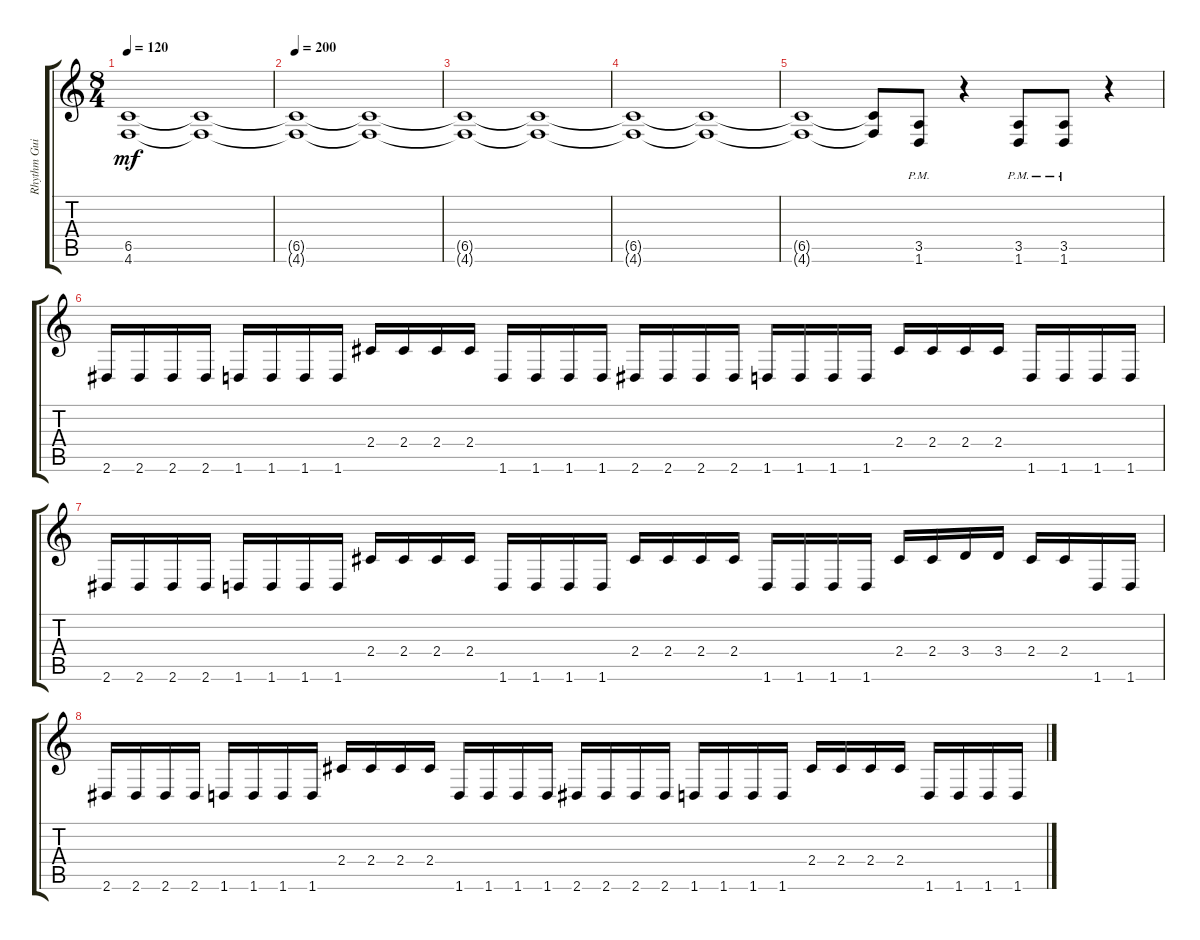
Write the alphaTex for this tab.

\track ("Rhythm Guitar" "Rhythm Gui") {instrument distortionguitar}
\staff {score tabs}
\tuning (Db4 Ab3 E3 B2 Gb2 Db2) {hide}
\ts (8 4)
\tempo 120
\clef g2
\ks c
(6.5{t} 4.6{t}).1{dy mf} (6.5{t} 4.6{t}).1 |
\tempo 200
(6.5{t} 4.6{t}).1 (6.5{t} 4.6{t}).1 |
(6.5{t} 4.6{t}).1 (6.5{t} 4.6{t}).1 |
(6.5{t} 4.6{t}).1 (6.5{t} 4.6{t}).1 |
(6.5{t} 4.6{t}).1 (6.5{t} 4.6{t}).8 (3.5{pm} 1.6{pm}).8 r.4 (3.5{pm} 1.6{pm}).8 (3.5{pm} 1.6{pm}).8 r.4 |
2.6.16 2.6.16 2.6.16 2.6.16 1.6.16 1.6.16 1.6.16 1.6.16 2.4.16 2.4.16 2.4.16 2.4.16 1.6.16 1.6.16 1.6.16 1.6.16 2.6.16 2.6.16 2.6.16 2.6.16 1.6.16 1.6.16 1.6.16 1.6.16 2.4.16 2.4.16 2.4.16 2.4.16 1.6.16 1.6.16 1.6.16 1.6.16 |
2.6.16 2.6.16 2.6.16 2.6.16 1.6.16 1.6.16 1.6.16 1.6.16 2.4.16 2.4.16 2.4.16 2.4.16 1.6.16 1.6.16 1.6.16 1.6.16 2.4.16 2.4.16 2.4.16 2.4.16 1.6.16 1.6.16 1.6.16 1.6.16 2.4.16 2.4.16 3.4.16 3.4.16 2.4.16 2.4.16 1.6.16 1.6.16 |
2.6.16 2.6.16 2.6.16 2.6.16 1.6.16 1.6.16 1.6.16 1.6.16 2.4.16 2.4.16 2.4.16 2.4.16 1.6.16 1.6.16 1.6.16 1.6.16 2.6.16 2.6.16 2.6.16 2.6.16 1.6.16 1.6.16 1.6.16 1.6.16 2.4.16 2.4.16 2.4.16 2.4.16 1.6.16 1.6.16 1.6.16 1.6.16
